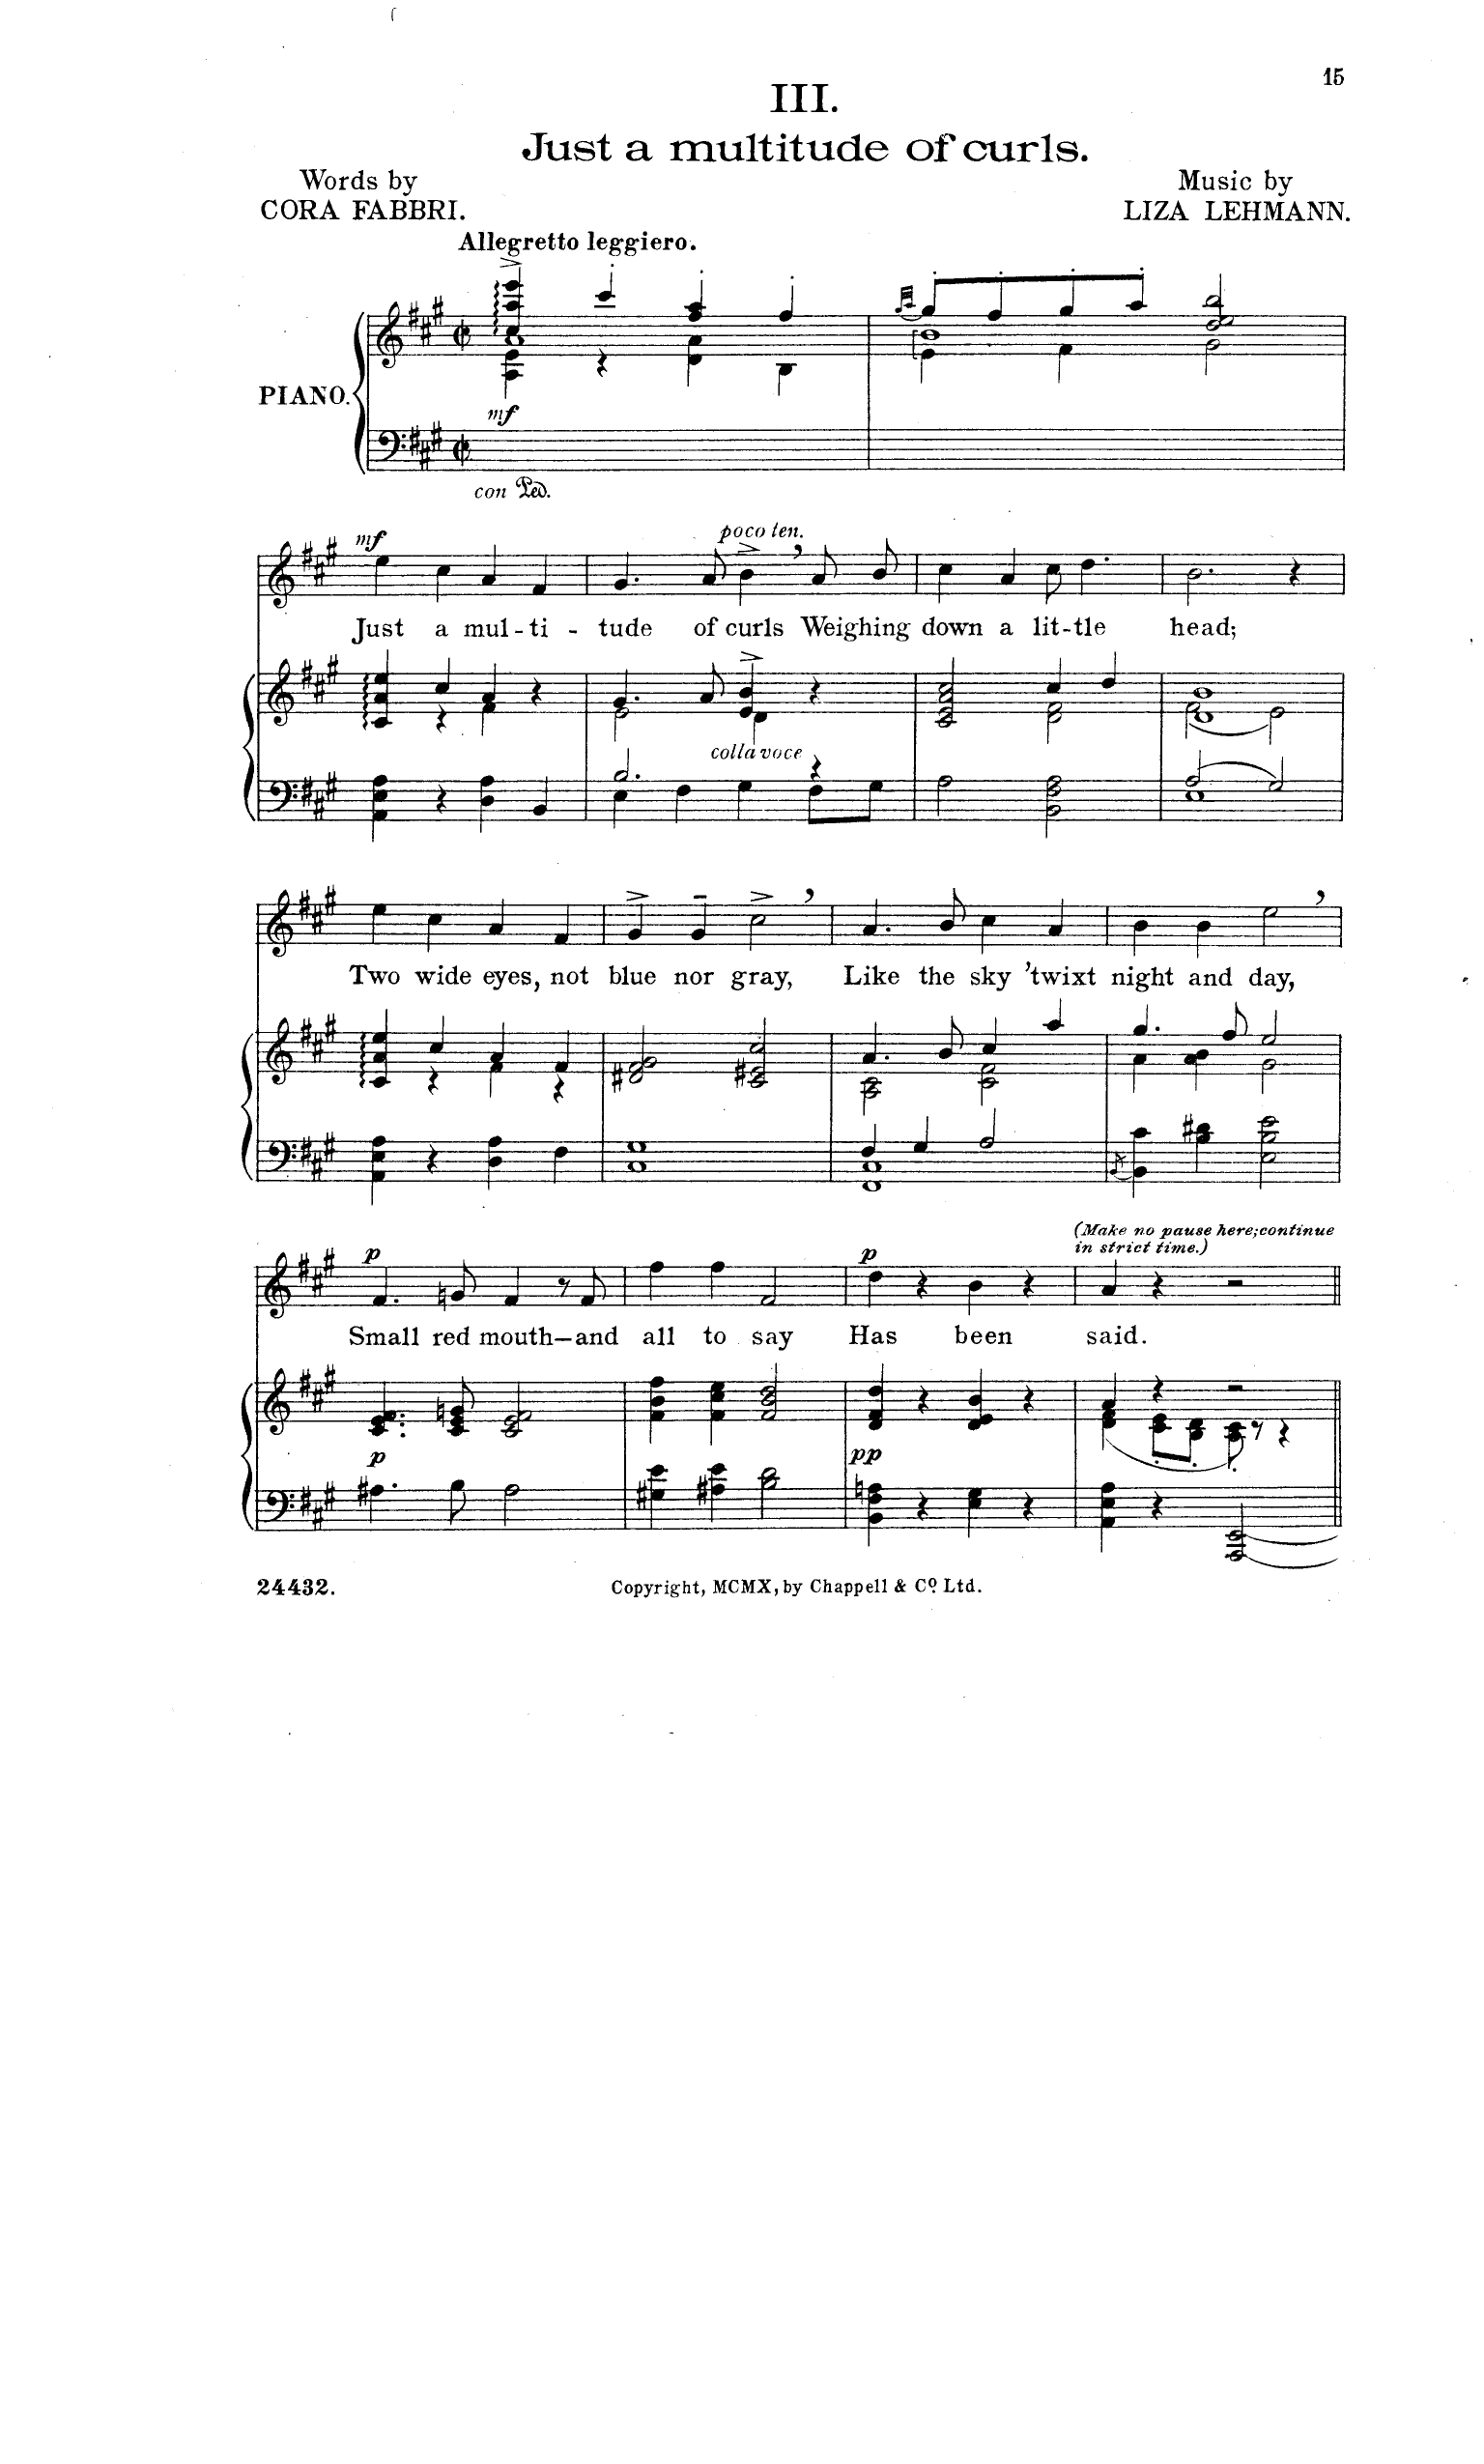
**kern	**kern	**dynam	**kern	**text	**dynam
*part2	*part2	*part2	*part1	*part1	*part1
*staff3	*staff2	*staff2/3	*staff1	*staff1	*staff1
*I"Piano	*	*	*I"Voice	*	*
*I'Pno	*	*	*	*	*
*clefF4	*clefG2	*	*clefG2	*	*
*k[f#c#g#]	*k[f#c#g#]	*	*k[f#c#g#]	*	*
*M2/2	*M2/2	*	*M2/2	*	*
*met(c|)	*met(c|)	*	*met(c|)	*	*
=1	=1	=1	=1	=1	=1
*	*^	*	*	*	*
*	*	*^	*	*	*	*
*	*ped	*	*	*	*	*	*
!	!	!	!	!	!LO:TX:a:B:t=Allegretto leggiero	!	!
!	!	!	!	!LO:DY:b	!	!	!
4ryy	4cc#/^ 4aa/^ 4eee/^	1a	4A\ 4e\	mf	1r	.	.
4r	4ccc#'/	.	4ryy	.	.	.	.
2ryy	4ff#/' 4aa/'	.	4d\ 4a\	.	.	.	.
.	4ff#'/	.	4B\	.	.	.	.
=2	=2	=2	=2	=2	=2	=2	=2
*	*Xped	*	*	*	*	*	*
.	(32qgg#/LLL	.	.	.	.	.	.
.	32qaa/JJJ	.	.	.	.	.	.
1ryy	8gg#'/L)	1b	4e\	.	1r	.	.
.	8ff#'/	.	.	.	.	.	.
.	8gg#'/	.	4f#\	.	.	.	.
.	8aa'/J	.	.	.	.	.	.
.	2dd/ 2ee/ 2bb/	.	2g#\	.	.	.	.
=3	=3	=3	=3	=3	=3	=3	=3
!	!	!	!	!	!	!	!LO:DY:a
*	*	*v	*v	*	*	*	*
4AA\ 4E\ 4A\	4c#/ 4a/ 4ee/	4ryy	.	4ee\	Just	mf
4r	4cc#/	4r	.	4cc#\	a	.
4D\ 4A\	4a/	4f#\	.	4a/	mul-	.
4BB/	4r	4ryy	.	4f#/	-ti-	.
=4	=4	=4	=4	=4	=4	=4
*^	*	*	*	*	*	*
2.B/	4E\	4.g#/	2e\	.	4.g#/	-tude	.
.	4F#\	.	.	.	.	.	.
.	.	8a/	.	.	8a/	of	.
!	!	!	!	!	!LO:TX:a:i:t=poco ten.	!	!
!	!LO:TX:i:t=colla voce	!	!	!	!	!	!
.	4G#\	4e/^ 4b/^	4d\	.	4b^,\	curls	.
4r	8F#\L	4r	4ryy	.	8a/L	Weigh-	.
.	8G#\J	.	.	.	8b/J	-ing	.
*v	*v	*	*	*	*	*	*
=5	=5	=5	=5	=5	=5	=5
2A\	2c#/ 2e/ 2a/ 2cc#/	2ryy	.	4cc#\	down	.
.	.	.	.	4a/	a	.
2BB\ 2F#\ 2A\	4cc#/	2d\ 2f#\	.	8cc#\	lit-	.
.	.	.	.	4.dd\	-tle	.
.	4dd/	.	.	.	.	.
=6	=6	=6	=6	=6	=6	=6
*^	*	*	*	*	*	*
2A/	1E	1d 1b	(2f#\	.	2.b\	head;	.
2G#/	.	.	2e\)	.	.	.	.
.	.	.	.	.	4r	.	.
*v	*v	*	*	*	*	*	*
=7	=7	=7	=7	=7	=7	=7
4AA\ 4E\ 4A\	4c#/ 4a/ 4ee/	4ryy	.	4ee\	Two	.
4r	4cc#/	4r	.	4cc#\	wide	.
4D\ 4A\	4a/	4f#\	.	4a/	eyes,	.
4F#\	4f#/	4r	.	4f#/	not	.
*	*v	*v	*	*	*	*
=8	=8	=8	=8	=8	=8
1C# 1G#	2d#X/ 2f#/ 2g#/	.	4g#^>/	blue	.
.	.	.	4g#~>/	nor	.
.	2c#/ 2e#X/ 2cc#/	.	2cc#^>,\	gray,	.
=9	=9	=9	=9	=9	=9
*^	*^	*	*	*	*
4F#/	1FF# 1C#	4.a/	2A\ 2c#\	.	4.a/	Like	.
4G#/	.	.	.	.	.	.	.
.	.	8b/	.	.	8b/	the	.
2A/	.	4cc#/	2c#\ 2f#\	.	4cc#\	sky	.
.	.	4aa/	.	.	4a/	’twixt	.
*v	*v	*	*	*	*	*	*
=10	=10	=10	=10	=10	=10	=10
8qBB/	.	.	.	.	.	.
4BB\ 4c#\	4.gg#/	4a\	.	4b\	night	.
4B\ 4d#X\	.	4a\ 4b\	.	4b\	and	.
.	8ff#/	.	.	.	.	.
2E\ 2B\ 2e\	2ee/	2g#\	.	2ee,\	day,	.
=11	=11	=11	=11	=11	=11	=11
!	!	!	!LO:DY:b	!	!	!LO:DY:a
*	*v	*v	*	*	*	*
4.A#X\	4.c#/ 4.e/ 4.f#/	p	4.f#/	Small	p
8B\	8c#/ 8e/ 8gn/	.	8gn/	red	.
2A#\	2c#/ 2e/ 2f#/	.	4f#/	mouth	.
.	.	.	8r	–	.
.	.	.	8f#/	and	.
=12	=12	=12	=12	=12	=12
4G#X\ 4e\	4f#\ 4b\ 4ff#\	.	4ff#\	all	.
4A#X\ 4e\	4f#\ 4cc#\ 4ee\	.	4ff#\	to	.
2B\ 2d\	2f#/ 2b/ 2dd/	.	2f#/	say	.
=13	=13	=13	=13	=13	=13
!	!	!LO:DY:a=2	!	!	!LO:DY:a
4BB\ 4F#\ 4An\	4d/ 4f#/ 4dd/	pp	4dd\	Has	p
4r	4r	.	4r	.	.
4E\ 4G#\	4d/ 4e/ 4b/	.	4b\	been	.
4r	4r	.	4r	.	.
=14	=14	=14	=14	=14	=14
*	*^	*	*	*	*
!	!	!	!	!LO:TX:i:t=(Make no pause here;	!	!
!	!	!	!	!LO:TX:t=continue in strict time.)	!	!
4AA\ 4E\ 4A\	4a/	(4d\ 4f#\	.	4a/	said.	.
4r	4r	8c#\' 8e\'L	.	4r	.	.
.	.	8B\' 8d\'J	.	.	.	.
[<2AAA/ [<2EE/	2r	8A\' 8c#\')	.	2r	.	.
.	.	8r	.	.	.	.
.	.	4r	.	.	.	.
*	*v	*v	*	*	*	*
=	=	=	=	=	=
*-	*-	*-	*-	*-	*-
